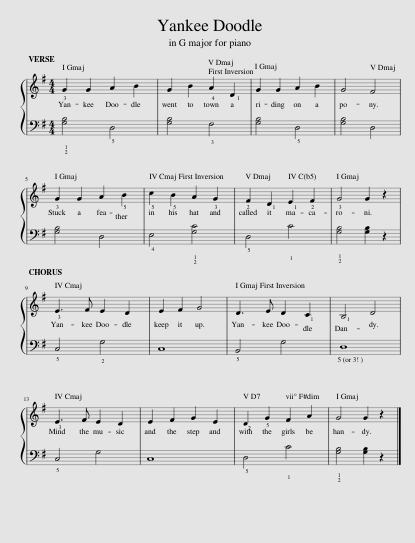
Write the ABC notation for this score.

X:1
%%score { 1 | 2 }
L:1/8
M:4/4
I:linebreak $
K:G
V:1 treble
V:2 bass
V:1
 !3!G2 G2 A2 B2 | G2 B2 !4!A2 !1!D2 | G2 G2 A2 B2 | G4 F4 |$ !3!G2 G2 A2 !5!B2 | %5
 !5!c2 !5!B2 A2 !3!G2 | !2!F2 !1!D2 !1!E2 !2!F2 | !3!G4 G2 z2 |$ !3!E3 F E2 D2 | E2 F2 G4 | %10
 D3 E D2 !1!C2 | !1!B,4 D4 |$ !3!E3 F E2 D2 | E2 F2 G2 E2 | !2!D2 !5!G2 F2 A2 | %15
 G4 G2 z2 |] %16
V:2
 !2!!1![G,B,]4 !5!D,4 | [G,B,]4 !3!F,4 | [G,B,]4 !5!D,4 | [G,B,]4 D,4 |$ [G,B,]4 D,4 | %5
 !4!E,4 !2!!1![G,C]4 | !5!D,4 !1!C4 | !2!!1![G,B,]4 [G,B,]2 z2 |$ !5!C,4 !2!G,4 | C,8 | %10
 !5!B,,4 G,4 | D,8 |$ !5!C,4 G,4 | C,8 | !5!D,4 !1!C4 | %15
 !2!!1![G,B,]4 [G,B,]2 z2 |] %16
